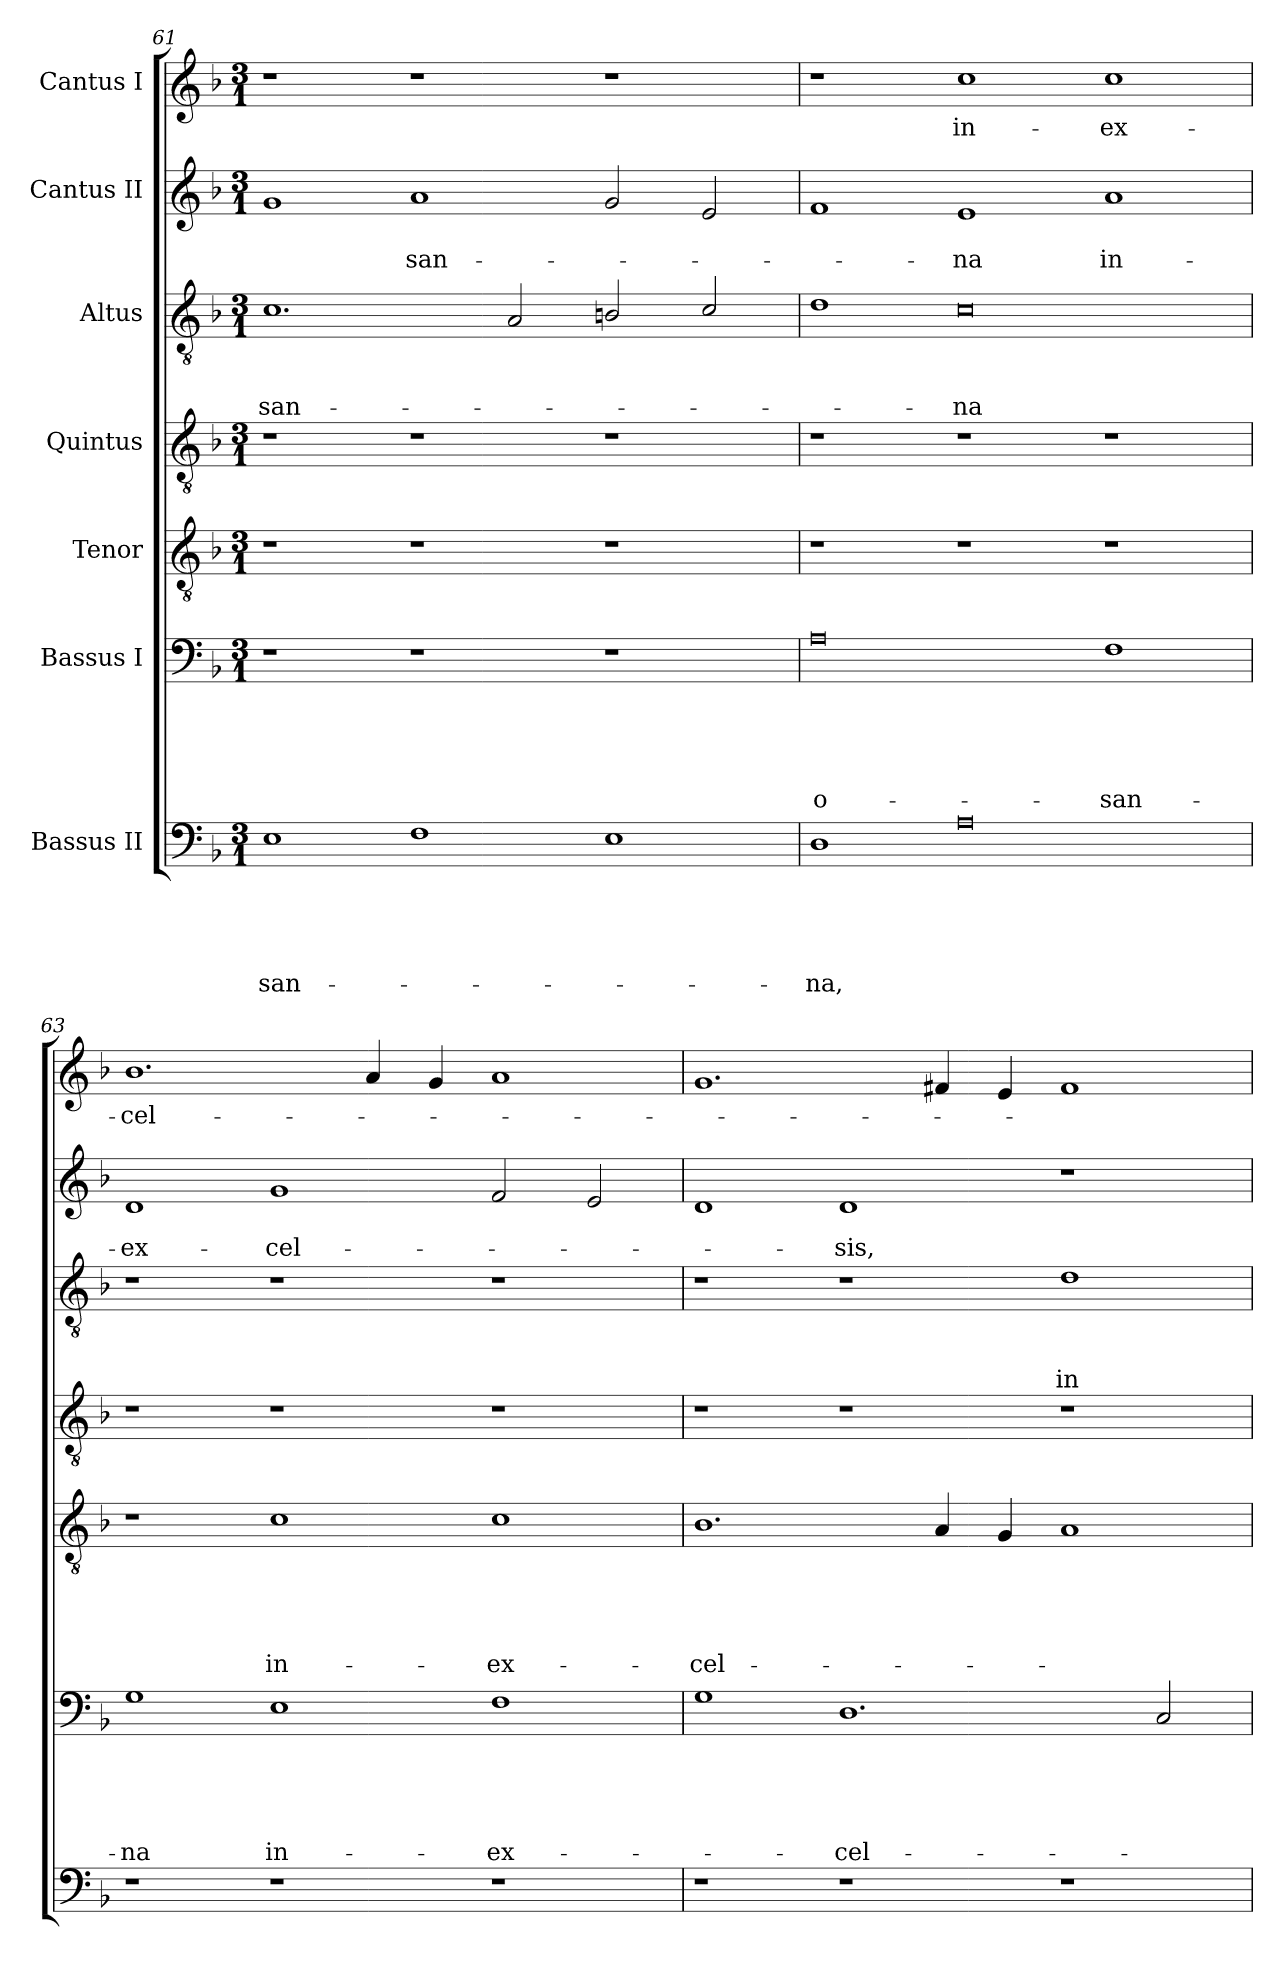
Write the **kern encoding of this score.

**kern	**text	**text	**text	**text	**text	**kern	**text	**text	**text	**text	**text	**kern	**text	**text	**text	**text	**text	**kern	**kern	**text	**text	**text	**kern	**text	**text	**kern	**text
*part7	*part7	*part7	*part7	*part7	*part7	*part6	*part6	*part6	*part6	*part6	*part6	*part5	*part5	*part5	*part5	*part5	*part5	*part4	*part3	*part3	*part3	*part3	*part2	*part2	*part2	*part1	*part1
*staff7	*staff7	*staff7	*staff7	*staff7	*staff7	*staff6	*staff6	*staff6	*staff6	*staff6	*staff6	*staff5	*staff5	*staff5	*staff5	*staff5	*staff5	*staff4	*staff3	*staff3	*staff3	*staff3	*staff2	*staff2	*staff2	*staff1	*staff1
*I"Bassus II	*	*	*	*	*	*I"Bassus I	*	*	*	*	*	*I"Tenor	*	*	*	*	*	*I"Quintus	*I"Altus	*	*	*	*I"Cantus II	*	*	*I"Cantus I	*
*clefF4	*	*	*	*	*	*clefF4	*	*	*	*	*	*clefGv2	*	*	*	*	*	*clefGv2	*clefGv2	*	*	*	*clefG2	*	*	*clefG2	*
*k[b-]	*	*	*	*	*	*k[b-]	*	*	*	*	*	*k[b-]	*	*	*	*	*	*k[b-]	*k[b-]	*	*	*	*k[b-]	*	*	*k[b-]	*
*M3/1	*	*	*	*	*	*M3/1	*	*	*	*	*	*M3/1	*	*	*	*	*	*M3/1	*M3/1	*	*	*	*M3/1	*	*	*M3/1	*
=61	=61	=61	=61	=61	=61	=61	=61	=61	=61	=61	=61	=61	=61	=61	=61	=61	=61	=61	=61	=61	=61	=61	=61	=61	=61	=61	=61
1E\	.	.	.	.	-san-	1r	.	.	.	.	.	1r	.	.	.	.	.	1r	1.c\	.	.	-san-	1g/	.	.	1r	.
1F\	.	.	.	.	.	1r	.	.	.	.	.	1r	.	.	.	.	.	1r	.	.	.	.	1a/	.	-san-	1r	.
.	.	.	.	.	.	.	.	.	.	.	.	.	.	.	.	.	.	.	2A/	.	.	.	.	.	.	.	.
1E\	.	.	.	.	.	1r	.	.	.	.	.	1r	.	.	.	.	.	1r	2Bn/	.	.	.	2g/	.	.	1r	.
.	.	.	.	.	.	.	.	.	.	.	.	.	.	.	.	.	.	.	2c/	.	.	.	2e/	.	.	.	.
=62	=62	=62	=62	=62	=62	=62	=62	=62	=62	=62	=62	=62	=62	=62	=62	=62	=62	=62	=62	=62	=62	=62	=62	=62	=62	=62	=62
1D\	.	.	.	.	-na,	0A\	.	.	.	.	o-	1r	.	.	.	.	.	1r	1d\	.	.	.	1f/	.	.	1r	.
0A\	.	.	.	.	.	.	.	.	.	.	.	1r	.	.	.	.	.	1r	0c\	.	.	-na	1e/	.	-na	1cc\	in-
.	.	.	.	.	.	1F\	.	.	.	.	-san-	1r	.	.	.	.	.	1r	.	.	.	.	1a/	.	in-	1cc\	ex-
=63	=63	=63	=63	=63	=63	=63	=63	=63	=63	=63	=63	=63	=63	=63	=63	=63	=63	=63	=63	=63	=63	=63	=63	=63	=63	=63	=63
1r	.	.	.	.	.	1G\	.	.	.	.	-na	1r	.	.	.	.	.	1r	1r	.	.	.	1d/	.	ex-	1.b-\	-cel-
1r	.	.	.	.	.	1E\	.	.	.	.	in-	1c\	.	.	.	.	in-	1r	1r	.	.	.	1g/	.	-cel-	.	.
.	.	.	.	.	.	.	.	.	.	.	.	.	.	.	.	.	.	.	.	.	.	.	.	.	.	4a/	.
.	.	.	.	.	.	.	.	.	.	.	.	.	.	.	.	.	.	.	.	.	.	.	.	.	.	4g/	.
1r	.	.	.	.	.	1F\	.	.	.	.	ex-	1c\	.	.	.	.	ex-	1r	1r	.	.	.	2f/	.	.	1a/	.
.	.	.	.	.	.	.	.	.	.	.	.	.	.	.	.	.	.	.	.	.	.	.	2e/	.	.	.	.
=64	=64	=64	=64	=64	=64	=64	=64	=64	=64	=64	=64	=64	=64	=64	=64	=64	=64	=64	=64	=64	=64	=64	=64	=64	=64	=64	=64
1r	.	.	.	.	.	1G\	.	.	.	.	.	1.B-\	.	.	.	.	-cel-	1r	1r	.	.	.	1d/	.	.	1.g/	.
1r	.	.	.	.	.	1.D\	.	.	.	.	-cel-	.	.	.	.	.	.	1r	1r	.	.	.	1d/	.	-sis,	.	.
.	.	.	.	.	.	.	.	.	.	.	.	4A/	.	.	.	.	.	.	.	.	.	.	.	.	.	4f#X/	.
.	.	.	.	.	.	.	.	.	.	.	.	4G/	.	.	.	.	.	.	.	.	.	.	.	.	.	4e/	.
1r	.	.	.	.	.	.	.	.	.	.	.	1A/	.	.	.	.	.	1r	1d\	.	.	in-	1r	.	.	1f#/	.
.	.	.	.	.	.	2C/	.	.	.	.	.	.	.	.	.	.	.	.	.	.	.	.	.	.	.	.	.
=	=	=	=	=	=	=	=	=	=	=	=	=	=	=	=	=	=	=	=	=	=	=	=	=	=	=	=
*-	*-	*-	*-	*-	*-	*-	*-	*-	*-	*-	*-	*-	*-	*-	*-	*-	*-	*-	*-	*-	*-	*-	*-	*-	*-	*-	*-
